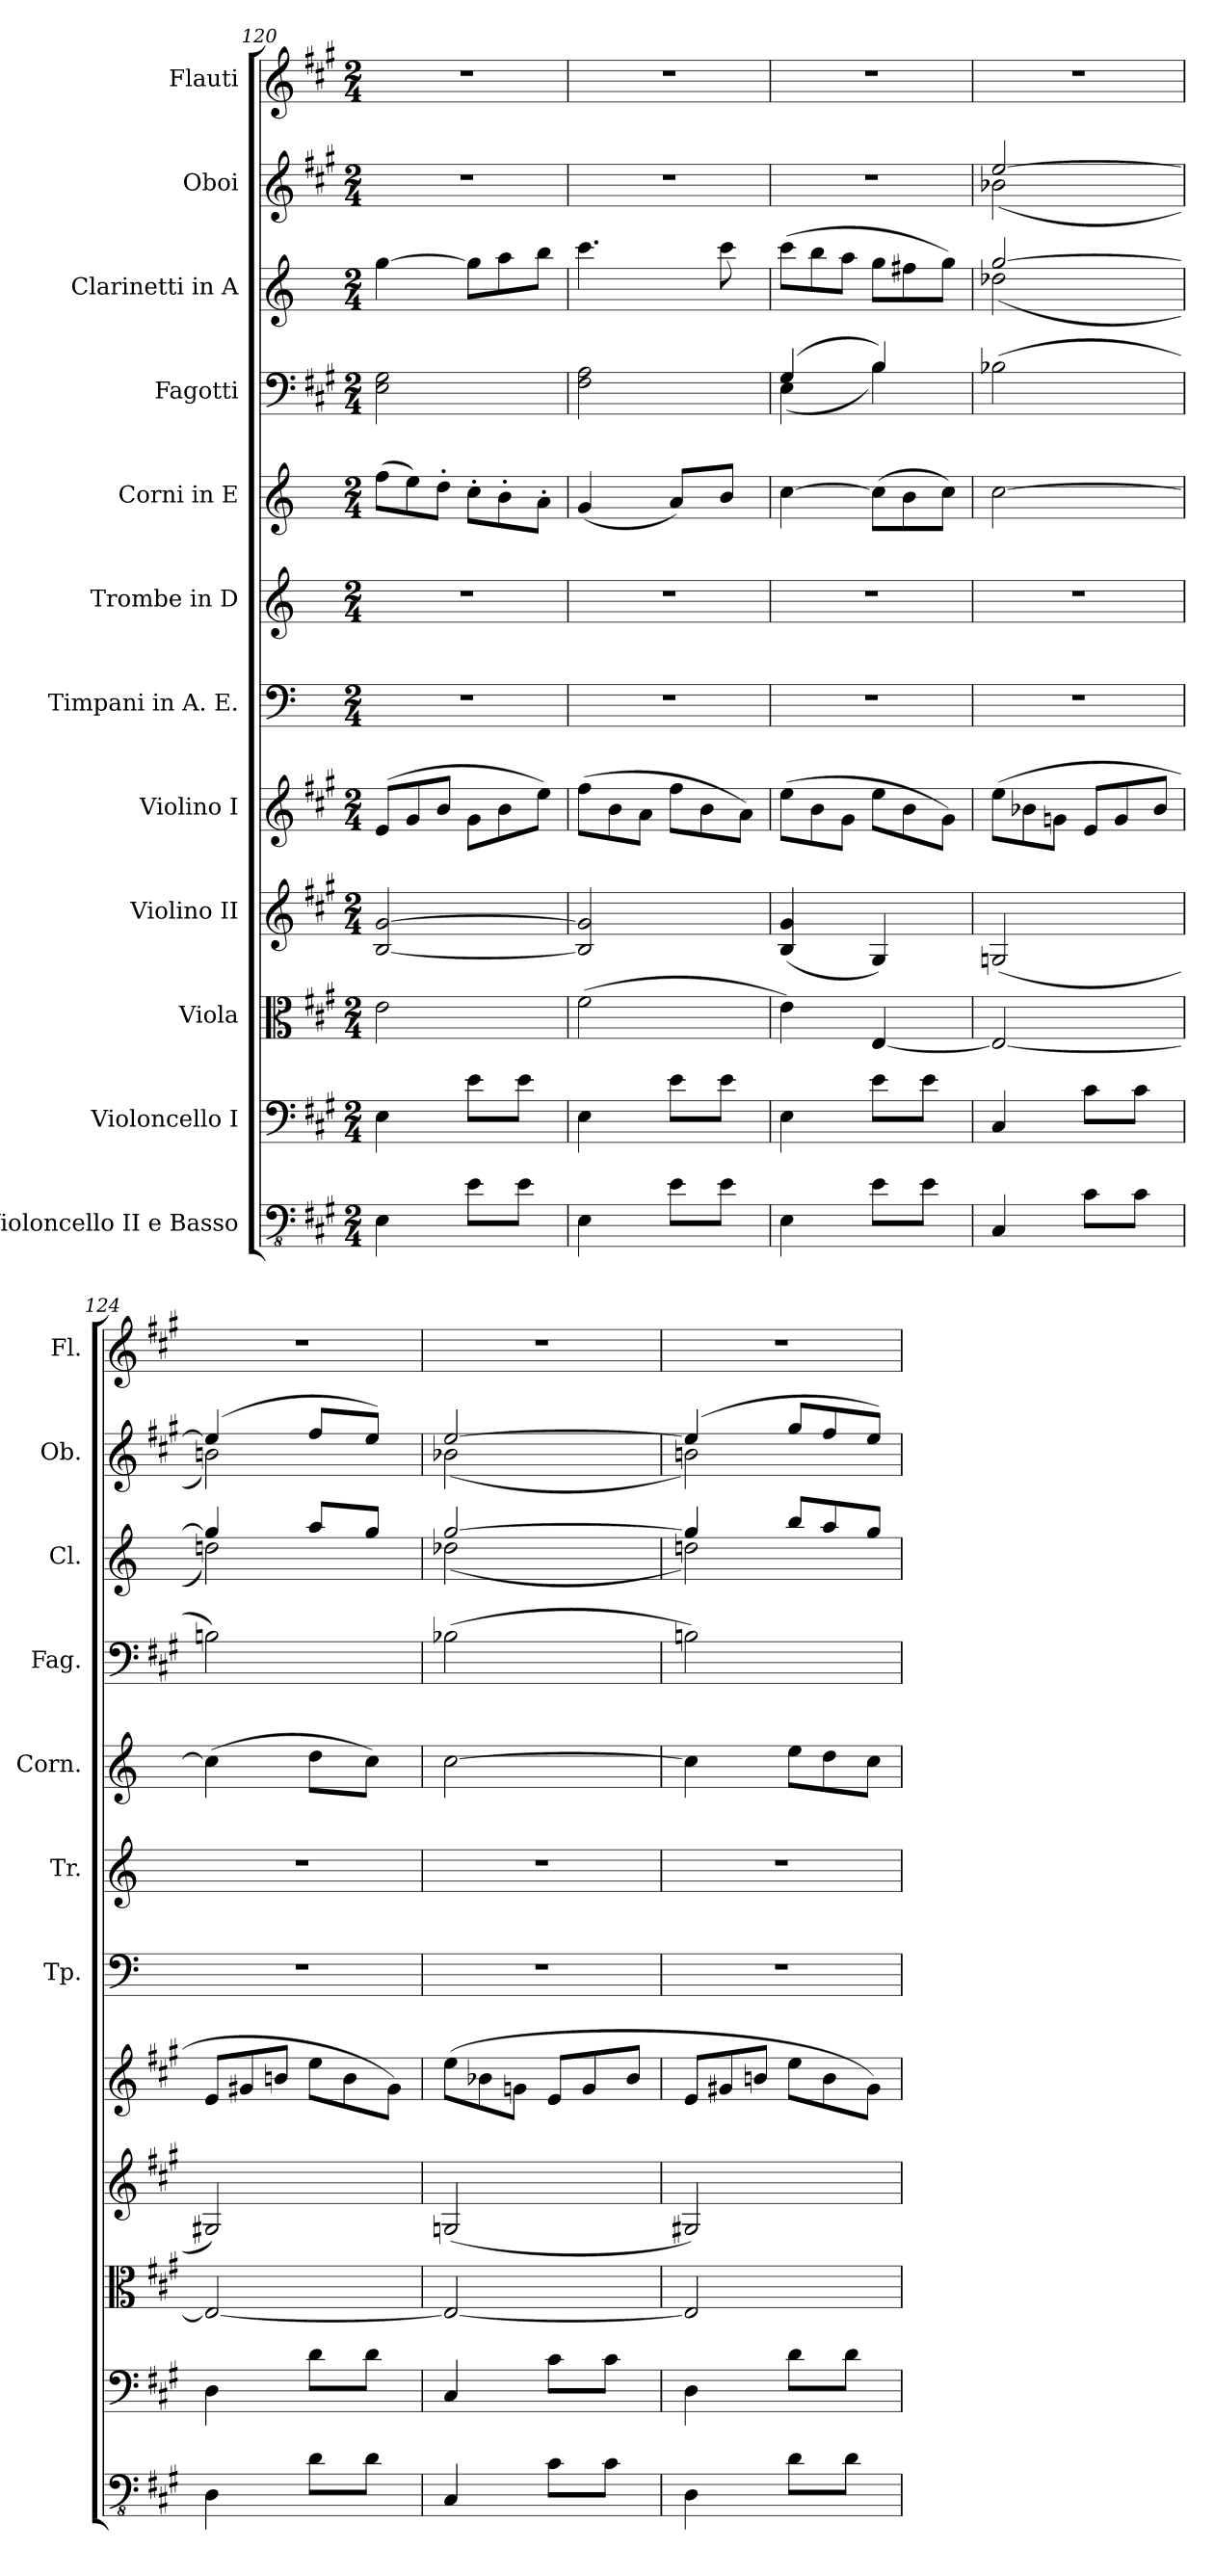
**kern	**dynam	**kern	**dynam	**kern	**dynam	**kern	**dynam	**kern	**dynam	**kern	**kern	**kern	**dynam	**kern	**dynam	**kern	**dynam	**kern	**dynam	**kern
*part12	*part12	*part11	*part11	*part10	*part10	*part9	*part9	*part8	*part8	*part7	*part6	*part5	*part5	*part4	*part4	*part3	*part3	*part2	*part2	*part1
*staff12	*staff12	*staff11	*staff11	*staff10	*staff10	*staff9	*staff9	*staff8	*staff8	*staff7	*staff6	*staff5	*staff5	*staff4	*staff4	*staff3	*staff3	*staff2	*staff2	*staff1
*I"Violoncello II e Basso	*	*I"Violoncello I	*	*I"Viola	*	*I"Violino II	*	*I"Violino I	*	*I"Timpani in A. E.	*I"Trombe in D	*I"Corni in E	*	*I"Fagotti	*	*I"Clarinetti in A	*	*I"Oboi	*	*I"Flauti
*	*	*	*	*	*	*	*	*	*	*I'Tp.	*I'Tr.	*I'Corn.	*	*I'Fag.	*	*I'Cl.	*	*I'Ob.	*	*I'Fl.
!!LO:PB:g=z
*clefFv4	*	*clefF4	*	*clefC3	*	*clefG2	*	*clefG2	*	*clefF4	*clefG2	*clefG2	*	*clefF4	*	*clefG2	*	*clefG2	*	*clefG2
*	*	*	*	*	*	*	*	*	*	*	*ITrd-1c-2	*ITrd5c8	*	*	*	*ITrd2c3	*	*	*	*
*k[f#c#g#]	*	*k[f#c#g#]	*	*k[f#c#g#]	*	*k[f#c#g#]	*	*k[f#c#g#]	*	*k[]	*k[f#c#]	*k[f#c#g#d#]	*	*k[f#c#g#]	*	*k[f#c#g#]	*	*k[f#c#g#]	*	*k[f#c#g#]
*M2/4	*	*M2/4	*	*M2/4	*	*M2/4	*	*M2/4	*	*M2/4	*M2/4	*M2/4	*	*M2/4	*	*M2/4	*	*M2/4	*	*M2/4
*	*	*	*	*	*	*	*	*Xtuplet	*	*	*	*Xtuplet	*	*	*	*	*	*	*	*
=120	=120	=120	=120	=120	=120	=120	=120	=120	=120	=120	=120	=120	=120	=120	=120	=120	=120	=120	=120	=120
4EEi\	.	4Ei\	.	2ei\	.	[2Bj/ [2g#Z/	.	(12ei/L	.	2r	2r	(12a\L	.	2Ei\ 2G#Z\	.	[4eei\	.	2r	.	2r
.	.	.	.	.	.	.	.	12g#/	.	.	.	12g#\)	.	.	.	.	.	.	.	.
.	.	.	.	.	.	.	.	12b/J	.	.	.	12f#'\J	.	.	.	.	.	.	.	.
*	*	*	*	*	*	*	*	*	*	*	*	*	*	*	*	*Xtuplet	*	*	*	*
8E\L	.	8e\L	.	.	.	.	.	12g#\L	.	.	.	12e'\L	.	.	.	12ee\L]	.	.	.	.
.	.	.	.	.	.	.	.	12b\	.	.	.	12d#'\	.	.	.	12ff#\	.	.	.	.
8E\J	.	8e\J	.	.	.	.	.	.	.	.	.	.	.	.	.	.	.	.	.	.
.	.	.	.	.	.	.	.	12ee\J)	.	.	.	12c#'\J	.	.	.	12gg#\J	.	.	.	.
=121	=121	=121	=121	=121	=121	=121	=121	=121	=121	=121	=121	=121	=121	=121	=121	=121	=121	=121	=121	=121
4EEi\	.	4Ei\	.	(2f#\	.	2Bj/] 2g#Z/]	.	(12ff#\L	.	2r	2r	(4Bj/	.	2F#\ 2A\	.	4.aa\	.	2r	.	2r
.	.	.	.	.	.	.	.	12b\	.	.	.	.	.	.	.	.	.	.	.	.
.	.	.	.	.	.	.	.	12a\J	.	.	.	.	.	.	.	.	.	.	.	.
8E\L	.	8e\L	.	.	.	.	.	12ff#\L	.	.	.	8c#/L)	.	.	.	.	.	.	.	.
.	.	.	.	.	.	.	.	12b\	.	.	.	.	.	.	.	.	.	.	.	.
8E\J	.	8e\J	.	.	.	.	.	.	.	.	.	8d#/J	.	.	.	8aa\	.	.	.	.
.	.	.	.	.	.	.	.	12a\J)	.	.	.	.	.	.	.	.	.	.	.	.
!!LO:PB:g=z
=122	=122	=122	=122	=122	=122	=122	=122	=122	=122	=122	=122	=122	=122	=122	=122	=122	=122	=122	=122	=122
*	*	*	*	*	*	*	*	*	*	*	*	*	*	*^	*	*	*	*	*	*
4EEi\	.	4Ei\	.	4ei\)	.	(4Bj/ 4g#Z/	.	(12eei\L	.	2r	2r	[4ei\	.	(4G#Z/	(4Ei\	.	(12aa\L	.	2r	.	2r
.	.	.	.	.	.	.	.	12b\	.	.	.	.	.	.	.	.	12gg#\	.	.	.	.
.	.	.	.	.	.	.	.	12g#\J	.	.	.	.	.	.	.	.	12ff#\J	.	.	.	.
8E\L	.	8e\L	.	[4E/	.	4G#/)	.	12ee\L	.	.	.	(12e\L]	.	4B/)	4B\)	.	12ee\L	.	.	.	.
.	.	.	.	.	.	.	.	12b\	.	.	.	12d#\	.	.	.	.	12dd#X\	.	.	.	.
8E\J	.	8e\J	.	.	.	.	.	.	.	.	.	.	.	.	.	.	.	.	.	.	.
.	.	.	.	.	.	.	.	12g#\J)	.	.	.	12e\J)	.	.	.	.	12ee\J)	.	.	.	.
*	*	*	*	*	*	*	*	*	*	*	*	*	*	*v	*v	*	*	*	*	*	*
=123	=123	=123	=123	=123	=123	=123	=123	=123	=123	=123	=123	=123	=123	=123	=123	=123	=123	=123	=123	=123
*	*	*	*	*	*	*	*	*	*	*	*	*	*	*	*	*^	*	*^	*	*
!	!LO:DY:b	!	!LO:DY:b	!	!LO:DY:b	!	!LO:DY:b	!	!LO:DY:b	!	!	!	!LO:DY:b	!	!LO:DY:b	!	!	!LO:DY:b	!	!	!LO:DY:b	!
4CC#i/	other-dynamics	4C#i/	other-dynamics	2EZ/_	other-dynamics	(2Gnj/	other-dynamics	(12eeZ\L	other-dynamics	2r	2r	[2eZ\	other-dynamics	(2B-X\	other-dynamics	[2eeZ/	(2b-X\	other-dynamics	[2eeZ/	(2b-X\	other-dynamics	2r
.	.	.	.	.	.	.	.	12b-X\	.	.	.	.	.	.	.	.	.	.	.	.	.	.
.	.	.	.	.	.	.	.	12gn\J	.	.	.	.	.	.	.	.	.	.	.	.	.	.
8C#\L	.	8c#\L	.	.	.	.	.	12e/L	.	.	.	.	.	.	.	.	.	.	.	.	.	.
.	.	.	.	.	.	.	.	12g/	.	.	.	.	.	.	.	.	.	.	.	.	.	.
8C#\J	.	8c#\J	.	.	.	.	.	.	.	.	.	.	.	.	.	.	.	.	.	.	.	.
.	.	.	.	.	.	.	.	12b-/J	.	.	.	.	.	.	.	.	.	.	.	.	.	.
=124	=124	=124	=124	=124	=124	=124	=124	=124	=124	=124	=124	=124	=124	=124	=124	=124	=124	=124	=124	=124	=124	=124
4DDV\	.	4DV\	.	2Ei/_	.	2G#XZ/)	.	12ei/L	.	2r	2r	(4ei\]	.	2Bnj\)	.	4eei/]	2bnj\)	.	(4eei/]	2bnj\)	.	2r
.	.	.	.	.	.	.	.	12g#X/	.	.	.	.	.	.	.	.	.	.	.	.	.	.
.	.	.	.	.	.	.	.	12bn/J	.	.	.	.	.	.	.	.	.	.	.	.	.	.
8D\L	.	8d\L	.	.	.	.	.	12ee\L	.	.	.	8f#\L	.	.	.	8ff#/L	.	.	8ff#/L	.	.	.
.	.	.	.	.	.	.	.	12b\	.	.	.	.	.	.	.	.	.	.	.	.	.	.
8D\J	.	8d\J	.	.	.	.	.	.	.	.	.	8e\J)	.	.	.	8ee/J	.	.	8ee/J)	.	.	.
.	.	.	.	.	.	.	.	12g#\J)	.	.	.	.	.	.	.	.	.	.	.	.	.	.
=125	=125	=125	=125	=125	=125	=125	=125	=125	=125	=125	=125	=125	=125	=125	=125	=125	=125	=125	=125	=125	=125	=125
4CC#i/	.	4C#i/	.	2EZ/_	.	(2Gnj/	.	(12eeZ\L	.	2r	2r	[2eZ\	.	(2B-X\	.	[2eeZ/	(2b-X\	.	[2eeZ/	(2b-X\	.	2r
.	.	.	.	.	.	.	.	12b-X\	.	.	.	.	.	.	.	.	.	.	.	.	.	.
.	.	.	.	.	.	.	.	12gn\J	.	.	.	.	.	.	.	.	.	.	.	.	.	.
8C#\L	.	8c#\L	.	.	.	.	.	12e/L	.	.	.	.	.	.	.	.	.	.	.	.	.	.
.	.	.	.	.	.	.	.	12g/	.	.	.	.	.	.	.	.	.	.	.	.	.	.
8C#\J	.	8c#\J	.	.	.	.	.	.	.	.	.	.	.	.	.	.	.	.	.	.	.	.
.	.	.	.	.	.	.	.	12b-/J	.	.	.	.	.	.	.	.	.	.	.	.	.	.
=126	=126	=126	=126	=126	=126	=126	=126	=126	=126	=126	=126	=126	=126	=126	=126	=126	=126	=126	=126	=126	=126	=126
4DDV\	.	4DV\	.	2Ei/]	.	2G#XZ/)	.	12ei/L	.	2r	2r	4ei\]	.	2Bnj\)	.	4eei/]	2bnj\)	.	(4eei/]	2bnj\)	.	2r
.	.	.	.	.	.	.	.	12g#X/	.	.	.	.	.	.	.	.	.	.	.	.	.	.
.	.	.	.	.	.	.	.	12bn/J	.	.	.	.	.	.	.	.	.	.	.	.	.	.
*	*	*	*	*	*	*	*	*	*	*	*	*	*	*	*	*	*	*	*Xtuplet	*	*	*
8D\L	.	8d\L	.	.	.	.	.	12ee\L	.	.	.	12g#\L	.	.	.	12gg#/L	.	.	12gg#/L	.	.	.
.	.	.	.	.	.	.	.	12b\	.	.	.	12f#\	.	.	.	12ff#/	.	.	12ff#/	.	.	.
8D\J	.	8d\J	.	.	.	.	.	.	.	.	.	.	.	.	.	.	.	.	.	.	.	.
.	.	.	.	.	.	.	.	12g#\J)	.	.	.	12e\J	.	.	.	12ee/J	.	.	12ee/J)	.	.	.
*	*	*	*	*	*	*	*	*	*	*	*	*	*	*	*	*v	*v	*	*	*	*	*
*	*	*	*	*	*	*	*	*	*	*	*	*	*	*	*	*	*	*v	*v	*	*
=	=	=	=	=	=	=	=	=	=	=	=	=	=	=	=	=	=	=	=	=
*-	*-	*-	*-	*-	*-	*-	*-	*-	*-	*-	*-	*-	*-	*-	*-	*-	*-	*-	*-	*-
